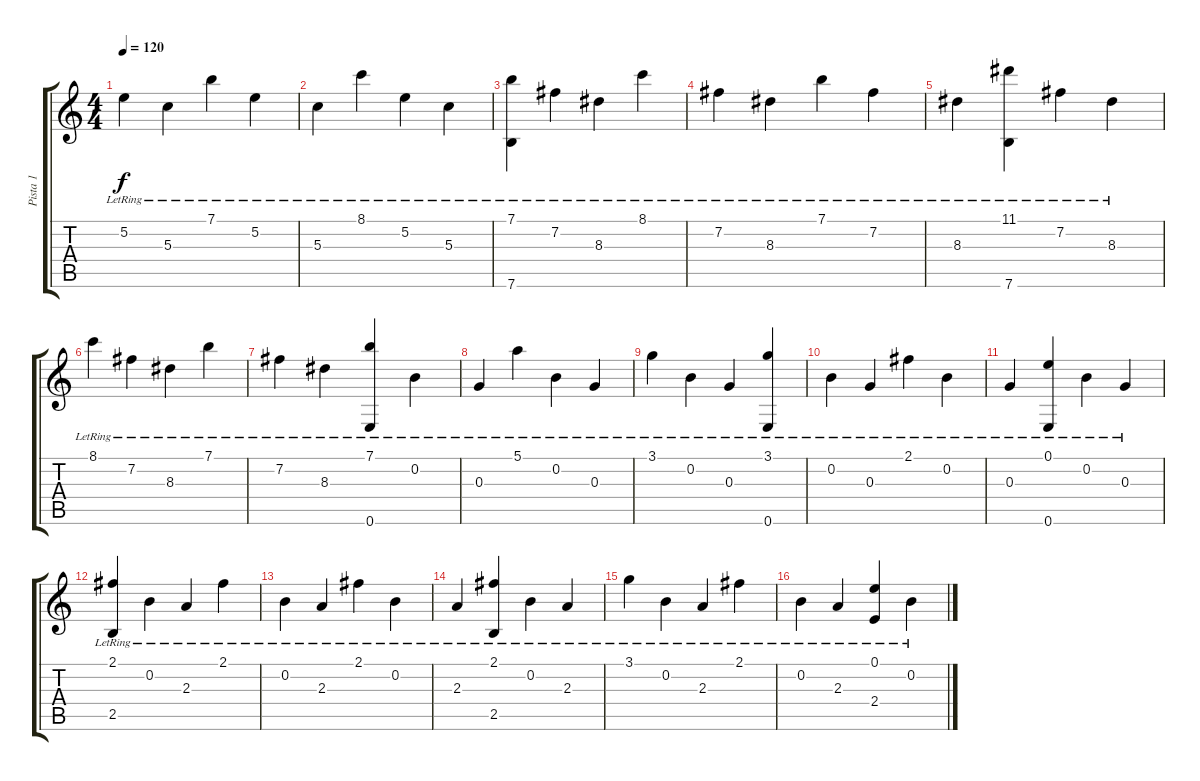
\track ("Pista 1" "Pista 1") {instrument acousticguitarnylon}
\staff {score tabs}
\tuning (E4 B3 G3 D3 A2 E2) {hide}
\ts (4 4)
\tempo 120
\clef g2
\ks c
5.2{lr}.4{dy f} 5.3{lr}.4 7.1{lr}.4 5.2{lr}.4 |
5.3{lr}.4 8.1{lr}.4 5.2{lr}.4 5.3{lr}.4 |
(7.1{lr} 7.6{lr}).4 7.2{lr}.4 8.3{lr}.4 8.1{lr}.4 |
7.2{lr}.4 8.3{lr}.4 7.1{lr}.4 7.2{lr}.4 |
8.3{lr}.4 (11.1{lr} 7.6{lr}).4 7.2{lr}.4 8.3{lr}.4 |
8.1{lr}.4 7.2{lr}.4 8.3{lr}.4 7.1{lr}.4 |
7.2{lr}.4 8.3{lr}.4 (7.1{lr} 0.6{lr}).4 0.2{lr}.4 |
0.3{lr}.4 5.1{lr}.4 0.2{lr}.4 0.3{lr}.4 |
3.1{lr}.4 0.2{lr}.4 0.3{lr}.4 (3.1{lr} 0.6{lr}).4 |
0.2{lr}.4 0.3{lr}.4 2.1{lr}.4 0.2{lr}.4 |
0.3{lr}.4 (0.1{lr} 0.6{lr}).4 0.2{lr}.4 0.3{lr}.4 |
(2.1{lr} 2.5{lr}).4 0.2{lr}.4 2.3{lr}.4 2.1{lr}.4 |
0.2{lr}.4 2.3{lr}.4 2.1{lr}.4 0.2{lr}.4 |
2.3{lr}.4 (2.1{lr} 2.5{lr}).4 0.2{lr}.4 2.3{lr}.4 |
3.1{lr}.4 0.2{lr}.4 2.3{lr}.4 2.1{lr}.4 |
0.2{lr}.4 2.3{lr}.4 (0.1{lr} 2.4{lr}).4 0.2{lr}.4
